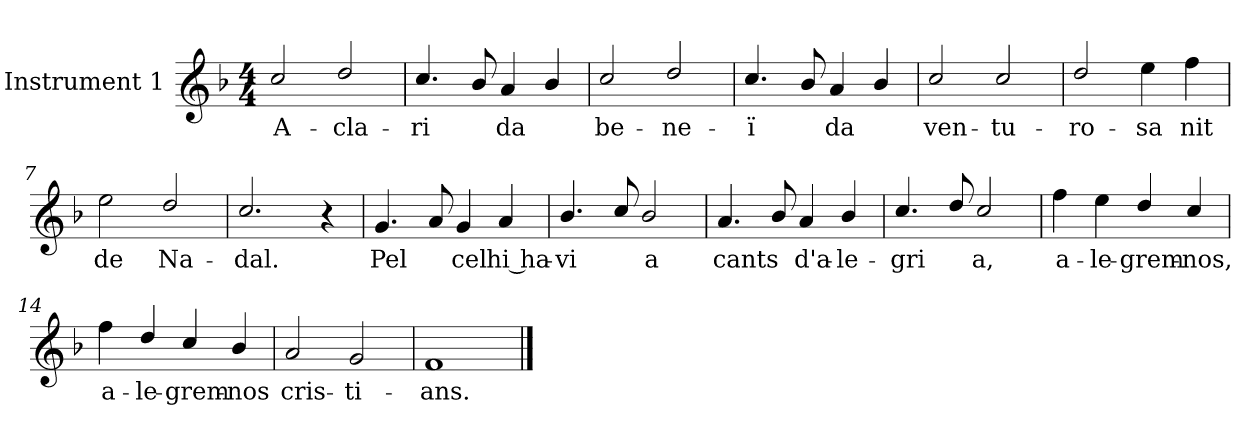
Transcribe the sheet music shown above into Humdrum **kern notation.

**kern	**text
*part1	*part1
*staff1	*staff1
*I"Instrument 1	*
*clefG2	*
*k[b-]	*
*M4/4	*
=1	=1
!	!LO:LY:b
2cc/	A-
!	!LO:LY:b
2dd/	cla-
=2	=2
!	!LO:LY:b
4.cc/	ri
8b-/	.
!	!LO:LY:b
4a/	da
4b-/	.
=3	=3
!	!LO:LY:b
2cc/	be-
!	!LO:LY:b
2dd/	ne-
=4	=4
!	!LO:LY:b
4.cc/	ï
8b-/	.
!	!LO:LY:b
4a/	da
4b-/	.
=5	=5
!	!LO:LY:b
2cc/	ven-
!	!LO:LY:b
2cc/	tu-
=6	=6
!	!LO:LY:b
2dd/	ro-
!	!LO:LY:b
4ee\	sa
!	!LO:LY:b
4ff\	nit
!!LO:LB:g=z
=7	=7
!	!LO:LY:b
2ee\	de
!	!LO:LY:b
2dd/	Na-
=8	=8
!	!LO:LY:b
2.cc/	dal.
4r	.
=9	=9
!	!LO:LY:b
4.g/	Pel
8a/	.
!	!LO:LY:b
4g/	cel
!	!LO:LY:b
4a/	hi ha-
=10	=10
!	!LO:LY:b
4.b-/	vi
8cc/	.
!	!LO:LY:b
2b-/	a
=11	=11
!	!LO:LY:b
4.a/	cants
8b-/	.
!	!LO:LY:b
4a/	d'a-
!	!LO:LY:b
4b-/	le-
!!LO:LB:g=z
=12	=12
!	!LO:LY:b
4.cc/	gri
8dd/	.
!	!LO:LY:b
2cc/	a,
=13	=13
!	!LO:LY:b
4ff\	a-
!	!LO:LY:b
4ee\	le-
!	!LO:LY:b
4dd/	grem-
!	!LO:LY:b
4cc/	nos,
=14	=14
!	!LO:LY:b
4ff\	a-
!	!LO:LY:b
4dd/	le-
!	!LO:LY:b
4cc/	grem-
!	!LO:LY:b
4b-/	nos
=15	=15
!	!LO:LY:b
2a/	cris-
!	!LO:LY:b
2g/	ti-
=16	=16
!	!LO:LY:b
1f	ans.
==	==
*-	*-
